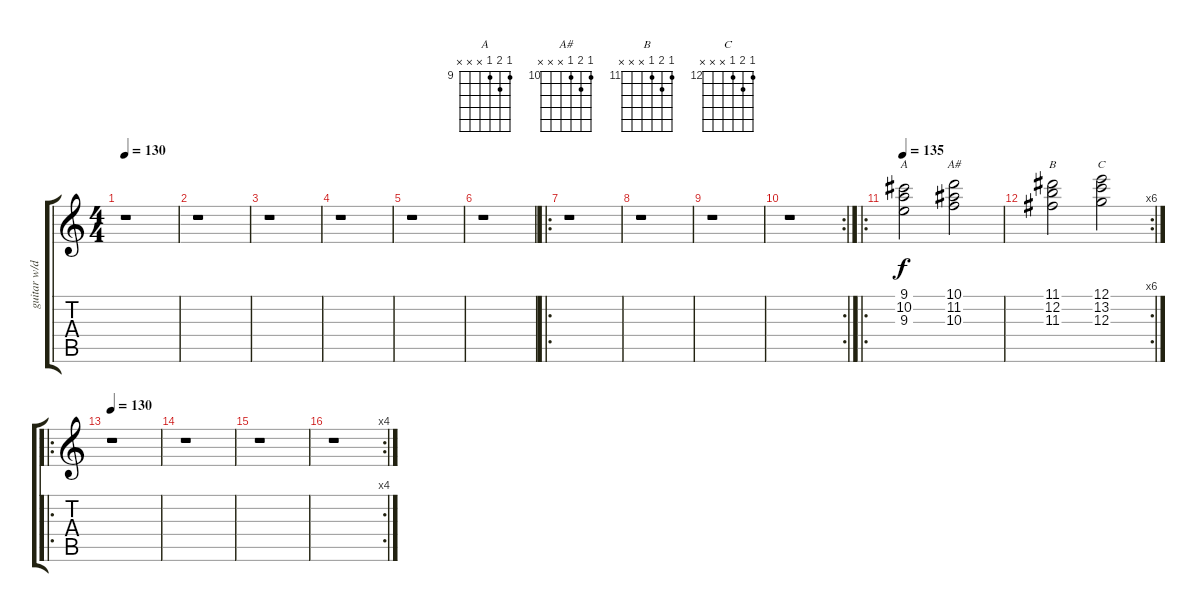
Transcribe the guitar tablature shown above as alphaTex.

\track ("guitar w/dist." "guitar w/d") {instrument distortionguitar}
\staff {score tabs}
\tuning (E4 B3 G3 D3 A2 E2) {hide}
\chord ("A" 9 10 9 x x x) {firstfret 9}
\chord ("A#" 10 11 10 x x x) {firstfret 10}
\chord ("B" 11 12 11 x x x) {firstfret 11}
\chord ("C" 12 13 12 x x x) {firstfret 12}
\ts (4 4)
\tempo 130
\clef g2
\ks c
r.1{dy f} |
r.1 |
r.1 |
r.1 |
r.1 |
r.1 |
\ro
r.1 |
r.1 |
r.1 |
\rc 2
r.1 |
\ro
\tempo 135
(9.1 10.2 9.3).2{ch "A"} (10.1 11.2 10.3).2{ch "A#"} |
\rc 6
(11.1 12.2 11.3).2{ch "B"} (12.1 13.2 12.3).2{ch "C"} |
\ro
\tempo 130
r.1 |
r.1 |
r.1 |
\rc 4
r.1
